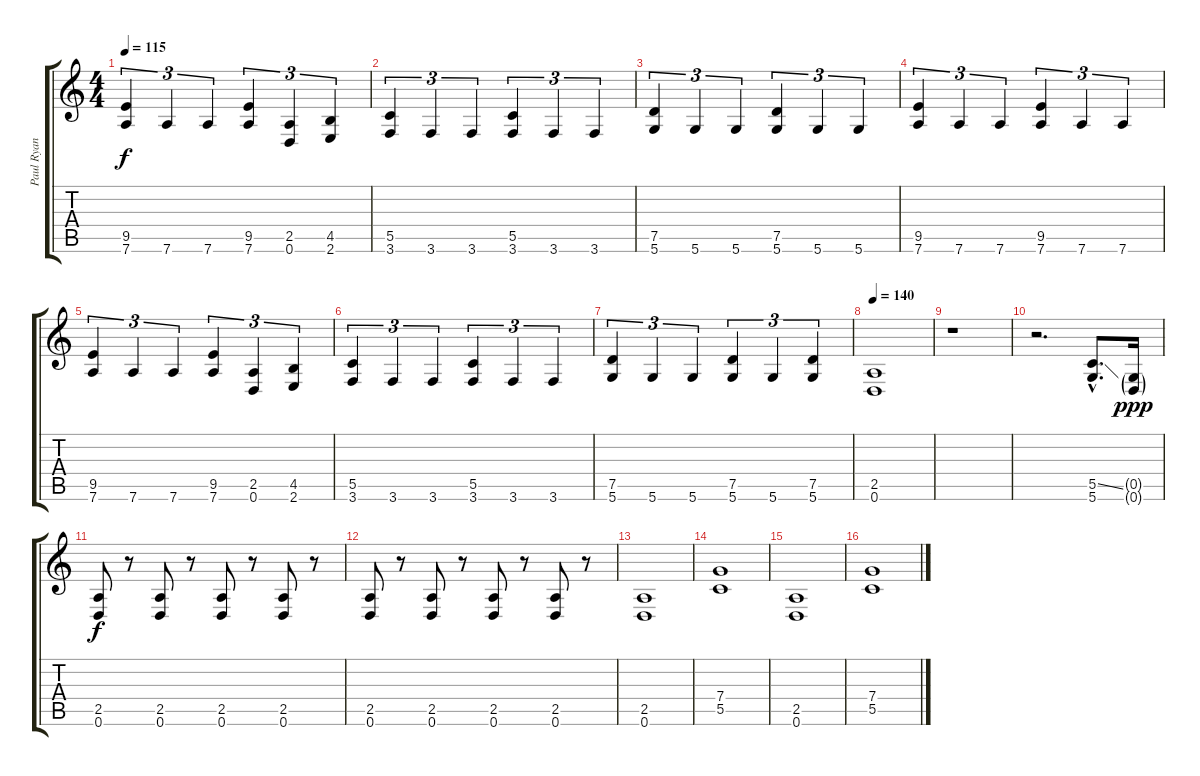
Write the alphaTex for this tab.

\track ("Paul Ryan (Guitar)" "Paul Ryan ") {instrument distortionguitar}
\staff {score tabs}
\tuning (D4 A3 F3 C3 G2 D2) {hide}
\ts (4 4)
\tempo 115
\clef g2
\ks c
(9.5 7.6).4{tu (3 2) dy f} 7.6.4{tu (3 2)} 7.6.4{tu (3 2)} (9.5 7.6).4{tu (3 2)} (2.5 0.6).4{tu (3 2)} (4.5 2.6).4{tu (3 2)} |
(5.5 3.6).4{tu (3 2)} 3.6.4{tu (3 2)} 3.6.4{tu (3 2)} (5.5 3.6).4{tu (3 2)} 3.6.4{tu (3 2)} 3.6.4{tu (3 2)} |
(7.5 5.6).4{tu (3 2)} 5.6.4{tu (3 2)} 5.6.4{tu (3 2)} (7.5 5.6).4{tu (3 2)} 5.6.4{tu (3 2)} 5.6.4{tu (3 2)} |
(9.5 7.6).4{tu (3 2)} 7.6.4{tu (3 2)} 7.6.4{tu (3 2)} (9.5 7.6).4{tu (3 2)} 7.6.4{tu (3 2)} 7.6.4{tu (3 2)} |
(9.5 7.6).4{tu (3 2)} 7.6.4{tu (3 2)} 7.6.4{tu (3 2)} (9.5 7.6).4{tu (3 2)} (2.5 0.6).4{tu (3 2)} (4.5 2.6).4{tu (3 2)} |
(5.5 3.6).4{tu (3 2)} 3.6.4{tu (3 2)} 3.6.4{tu (3 2)} (5.5 3.6).4{tu (3 2)} 3.6.4{tu (3 2)} 3.6.4{tu (3 2)} |
(7.5 5.6).4{tu (3 2)} 5.6.4{tu (3 2)} 5.6.4{tu (3 2)} (7.5 5.6).4{tu (3 2)} 5.6.4{tu (3 2)} (7.5 5.6).4{tu (3 2)} |
\tempo 140
(2.5 0.6).1 |
r.1 |
r.2{d} (5.5{ss hac} 5.6{hac}).8{d} (0.5{g} 0.6{g}).16{dy ppp} |
(2.5 0.6).8{dy f} r.8 (2.5 0.6).8 r.8 (2.5 0.6).8 r.8 (2.5 0.6).8 r.8 |
(2.5 0.6).8 r.8 (2.5 0.6).8 r.8 (2.5 0.6).8 r.8 (2.5 0.6).8 r.8 |
(2.5 0.6).1 |
(7.4 5.5).1 |
(2.5 0.6).1 |
(7.4 5.5).1
